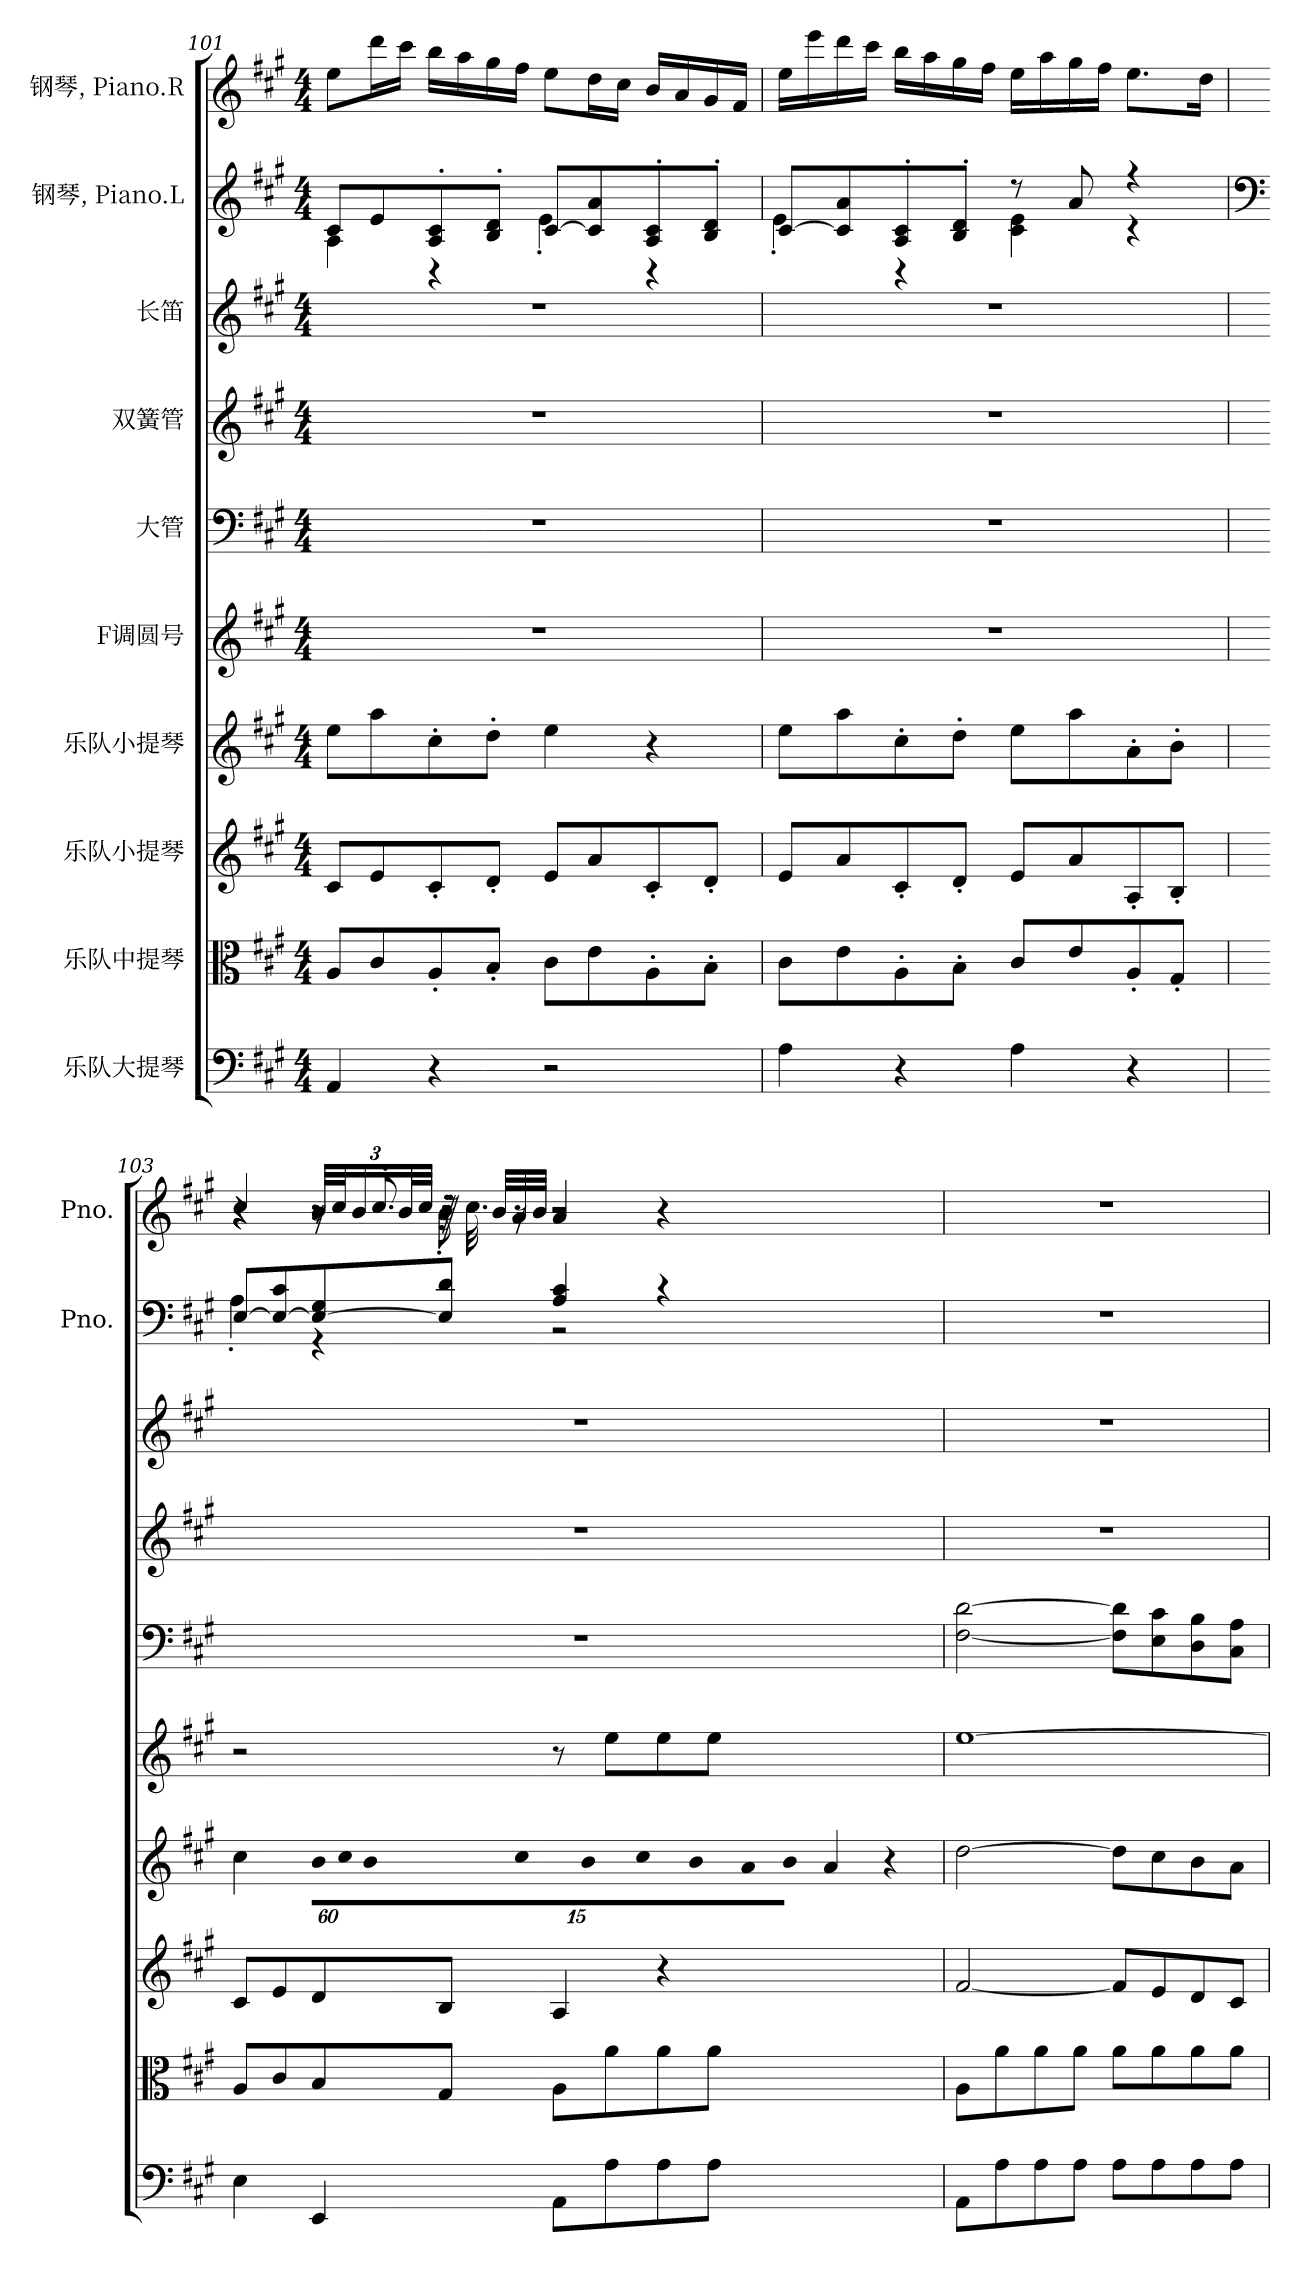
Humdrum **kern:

**kern	**kern	**kern	**kern	**kern	**kern	**kern	**kern	**kern	**kern
*part10	*part9	*part8	*part7	*part6	*part5	*part4	*part3	*part2	*part1
*staff10	*staff9	*staff8	*staff7	*staff6	*staff5	*staff4	*staff3	*staff2	*staff1
*I"乐队大提琴	*I"乐队中提琴	*I"乐队小提琴	*I"乐队小提琴	*I"F调圆号	*I"大管	*I"双簧管	*I"长笛	*I"钢琴, Piano.L	*I"钢琴, Piano.R
*	*	*	*	*	*	*	*	*I'Pno.	*I'Pno.
*clefF4	*clefC3	*clefG2	*clefG2	*clefG2	*clefF4	*clefG2	*clefG2	*clefG2	*clefG2
*	*	*	*	*ITrd4c7	*	*	*	*	*
*k[f#c#g#]	*k[f#c#g#]	*k[f#c#g#]	*k[f#c#g#]	*k[f#c#]	*k[f#c#g#]	*k[f#c#g#]	*k[f#c#g#]	*k[f#c#g#]	*k[f#c#g#]
*M4/4	*M4/4	*M4/4	*M4/4	*M4/4	*M4/4	*M4/4	*M4/4	*M4/4	*M4/4
=101	=101	=101	=101	=101	=101	=101	=101	=101	=101
*	*	*	*	*	*	*	*	*^	*
4AA/	8A/L	8c#/L	8ee\L	1r	1r	1r	1r	8c#/L	4A\	8ee\L
.	8c#/	8e/	8aa\	.	.	.	.	8e/	.	16ddd\L
.	.	.	.	.	.	.	.	.	.	16ccc#\JJ
4r	8A'/	8c#'/	8cc#'\	.	.	.	.	8A/' 8c#/'	4r	16bb\LL
.	.	.	.	.	.	.	.	.	.	16aa\
.	8B'/J	8d'/J	8dd'\J	.	.	.	.	8B/' 8d/'J	.	16gg#\
.	.	.	.	.	.	.	.	.	.	16ff#\JJ
2r	8c#\L	8e/L	4ee\	.	.	.	.	[8c#/L	4e'\	8ee\L
.	8e\	8a/	.	.	.	.	.	8c#/] 8a/	.	16dd\L
.	.	.	.	.	.	.	.	.	.	16cc#\JJ
.	8A'\	8c#'/	4r	.	.	.	.	8A/' 8c#/'	4r	16b/LL
.	.	.	.	.	.	.	.	.	.	16a/
.	8B'\J	8d'/J	.	.	.	.	.	8B/' 8d/'J	.	16g#/
.	.	.	.	.	.	.	.	.	.	16f#/JJ
!!LO:PB:g=z
=102	=102	=102	=102	=102	=102	=102	=102	=102	=102	=102
4A\	8c#\L	8e/L	8ee\L	1r	1r	1r	1r	[8c#/L	4e'\	16ee\LL
.	.	.	.	.	.	.	.	.	.	16eee\
.	8e\	8a/	8aa\	.	.	.	.	8c#/] 8a/	.	16ddd\
.	.	.	.	.	.	.	.	.	.	16ccc#\JJ
4r	8A'\	8c#'/	8cc#'\	.	.	.	.	8A/' 8c#/'	4r	16bb\LL
.	.	.	.	.	.	.	.	.	.	16aa\
.	8B'\J	8d'/J	8dd'\J	.	.	.	.	8B/' 8d/'J	.	16gg#\
.	.	.	.	.	.	.	.	.	.	16ff#\JJ
4A\	8c#/L	8e/L	8ee\L	.	.	.	.	8r	4c#\ 4e\	16ee\LL
.	.	.	.	.	.	.	.	.	.	16aa\
.	8e/	8a/	8aa\	.	.	.	.	8a/	.	16gg#\
.	.	.	.	.	.	.	.	.	.	16ff#\JJ
4r	8A'/	8A'/	8a'\	.	.	.	.	4r	4r	8.ee\L
.	8G#'/J	8B'/J	8b'\J	.	.	.	.	.	.	.
.	.	.	.	.	.	.	.	.	.	16dd\Jk
=103	=103	=103	=103	=103	=103	=103	=103	=103	=103	=103
*	*	*	*	*	*	*	*	*clefF4	*	*
*	*	*	*	*	*	*	*	*	*	*^
*	*	*	*	*	*	*	*	*	*	*	*^
*	*	*	*	*	*	*	*	*	*	*	*	*^
4E\	8A/L	8c#/L	4cc#\	2r	1r	1r	1r	[8E/L	4A'\	4r	4r	4cc#/	4r
.	8c#/	8e/	.	.	.	.	.	8E/_ 8c#/	.	.	.	.	.
*	*	*	*Xbrackettup	*	*	*	*	*	*	*	*	*	*
!	!	!	!LO:N:vis=32	!	!	!	!	!	!	!	!	!	!
*	*	*	*	*	*	*	*	*	*	*	*	*Xbrackettup	*
4EE/	8B/	8d/	1920%53b\LLL	.	.	.	.	8E/_ 8G#/	4r	16r	8r	48b/LLL	8r
.	.	.	.	.	.	.	.	.	.	.	.	48cc#/J	.
!	!	!	!LO:N:vis=32	!	!	!	!	!	!	!	!	!	!
.	.	.	1920%53cc#\	.	.	.	.	.	.	.	.	.	.
.	.	.	.	.	.	.	.	.	.	.	.	24b/	.
.	.	.	1920ryy	.	.	.	.	.	.	.	.	.	.
!	!	!	!LO:N:vis=32	!	!	!	!	!	!	!	!	!	!
.	.	.	1920%53b\	.	.	.	.	.	.	.	.	.	.
.	.	.	.	.	.	.	.	.	.	8.cc#'/	.	.	.
!	!	!	!LO:N:vis=32	!	!	!	!	!	!	!	!	!	!
.	.	.	1920%53cc#\	.	.	.	.	.	.	.	.	48b/L	.
.	.	.	.	.	.	.	.	.	.	.	.	48cc#/JJJ	.
!	!	!	!LO:N:vis=32	!	!	!	!	!	!	!	!	!	!
.	.	.	1920%53b\	.	.	.	.	.	.	.	.	.	.
.	8G#/J	8B/J	.	.	.	.	.	8E/] 8d/J	.	.	64r	32r	8b'\
.	.	.	1920ryy	.	.	.	.	.	.	.	.	.	.
!	!	!	!LO:N:vis=32	!	!	!	!	!	!	!	!	!	!
.	.	.	1920%53cc#\	.	.	.	.	.	.	.	.	.	.
.	.	.	.	.	.	.	.	.	.	.	32.cc#\	.	.
.	.	.	.	.	.	.	.	.	.	.	.	32b/LLL	.
!	!	!	!LO:N:vis=32	!	!	!	!	!	!	!	!	!	!
.	.	.	1920%53b\	.	.	.	.	.	.	.	.	.	.
.	.	.	.	.	.	.	.	.	.	.	16r	32a/	.
!	!	!	!LO:N:vis=32	!	!	!	!	!	!	!	!	!	!
.	.	.	1920%53a\	.	.	.	.	.	.	.	.	.	.
.	.	.	.	.	.	.	.	.	.	.	.	32b/JJJ	.
.	.	.	1920ryy	.	.	.	.	.	.	.	.	.	.
!	!	!	!LO:N:vis=32	!	!	!	!	!	!	!	!	!	!
.	.	.	1920%53b\JJJ	.	.	.	.	.	.	.	.	.	.
8AA\L	8A\L	4A/	4a/	8r	.	.	.	4A/ 4c#/	2r	2r	2r	4a/	2r
8A\	8a\	.	.	8a\L	.	.	.	.	.	.	.	.	.
8A\	8a\	4r	4r	8a\	.	.	.	4r	.	.	.	4r	.
8A\J	8a\J	.	.	8a\J	.	.	.	.	.	.	.	.	.
*	*	*	*	*	*	*	*	*v	*v	*	*	*	*
*	*	*	*	*	*	*	*	*	*v	*v	*v	*v
!!LO:PB:g=z
=104	=104	=104	=104	=104	=104	=104	=104	=104	=104
8AA\L	8A\L	[2f#/	[2dd\	[1a	[2F#\ [2d\	1r	1r	1r	1r
8A\	8a\	.	.	.	.	.	.	.	.
8A\	8a\	.	.	.	.	.	.	.	.
8A\J	8a\J	.	.	.	.	.	.	.	.
8A\L	8a\L	8f#/L]	8dd\L]	.	8F#\] 8d\]L	.	.	.	.
8A\	8a\	8e/	8cc#\	.	8E\ 8c#\	.	.	.	.
8A\	8a\	8d/	8b\	.	8D\ 8B\	.	.	.	.
8A\J	8a\J	8c#/J	8a\J	.	8C#\ 8A\J	.	.	.	.
=	=	=	=	=	=	=	=	=	=
*-	*-	*-	*-	*-	*-	*-	*-	*-	*-
